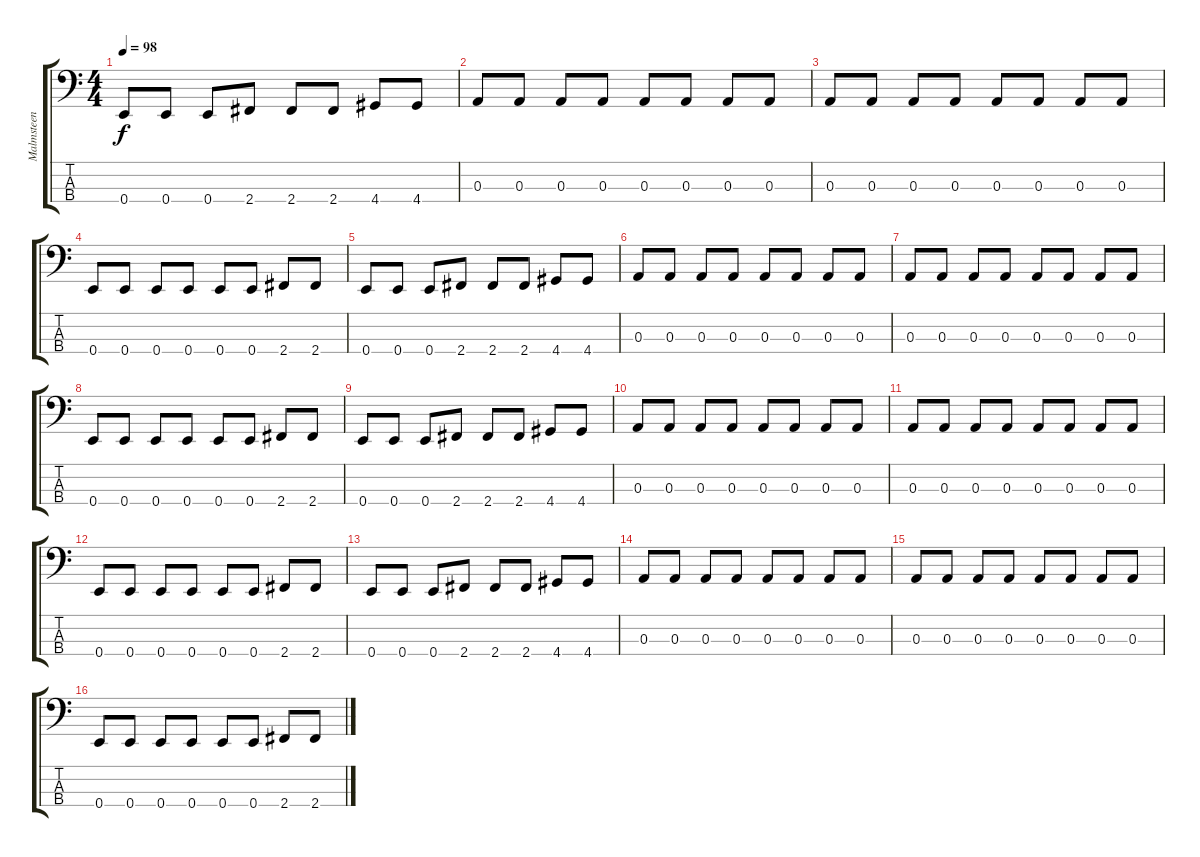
\track ("Malmsteen bass" "Malmsteen ") {instrument electricbassfinger}
\staff {score tabs}
\tuning (G2 D2 A1 E1) {hide}
\ts (4 4)
\tempo 98
\clef f4
\ks c
0.4.8{dy f} 0.4.8 0.4.8 2.4.8 2.4.8 2.4.8 4.4.8 4.4.8 |
0.3.8 0.3.8 0.3.8 0.3.8 0.3.8 0.3.8 0.3.8 0.3.8 |
0.3.8 0.3.8 0.3.8 0.3.8 0.3.8 0.3.8 0.3.8 0.3.8 |
0.4.8 0.4.8 0.4.8 0.4.8 0.4.8 0.4.8 2.4.8 2.4.8 |
0.4.8 0.4.8 0.4.8 2.4.8 2.4.8 2.4.8 4.4.8 4.4.8 |
0.3.8 0.3.8 0.3.8 0.3.8 0.3.8 0.3.8 0.3.8 0.3.8 |
0.3.8 0.3.8 0.3.8 0.3.8 0.3.8 0.3.8 0.3.8 0.3.8 |
0.4.8 0.4.8 0.4.8 0.4.8 0.4.8 0.4.8 2.4.8 2.4.8 |
0.4.8 0.4.8 0.4.8 2.4.8 2.4.8 2.4.8 4.4.8 4.4.8 |
0.3.8 0.3.8 0.3.8 0.3.8 0.3.8 0.3.8 0.3.8 0.3.8 |
0.3.8 0.3.8 0.3.8 0.3.8 0.3.8 0.3.8 0.3.8 0.3.8 |
0.4.8 0.4.8 0.4.8 0.4.8 0.4.8 0.4.8 2.4.8 2.4.8 |
0.4.8 0.4.8 0.4.8 2.4.8 2.4.8 2.4.8 4.4.8 4.4.8 |
0.3.8 0.3.8 0.3.8 0.3.8 0.3.8 0.3.8 0.3.8 0.3.8 |
0.3.8 0.3.8 0.3.8 0.3.8 0.3.8 0.3.8 0.3.8 0.3.8 |
0.4.8 0.4.8 0.4.8 0.4.8 0.4.8 0.4.8 2.4.8 2.4.8
